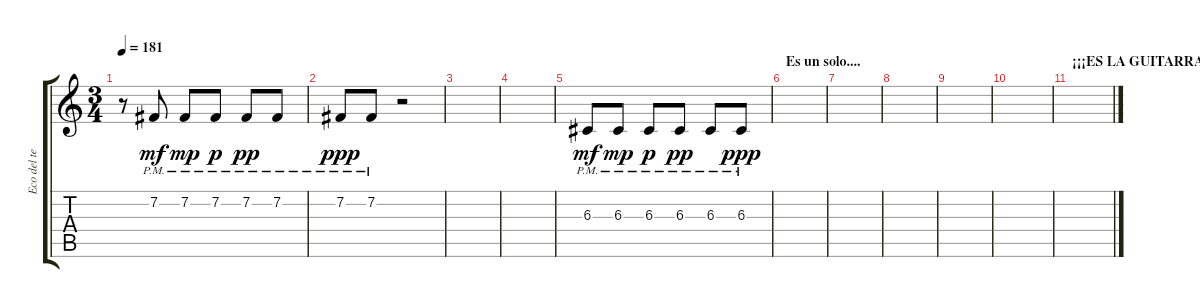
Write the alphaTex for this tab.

\track ("Eco del teclado" "Eco del te") {instrument lead1square}
\staff {score tabs}
\tuning (E4 B3 G3 D3 A2 E2) {hide}
\ts (3 4)
\tempo 181
\clef g2
\ks c
r.8{dy ppp} 7.2{pm}.8{dy mf} 7.2{pm}.8{dy mp} 7.2{pm}.8{dy p} 7.2{pm}.8{dy pp} 7.2{pm}.8 |
7.2{pm}.8{dy ppp} 7.2{pm}.8 r.2 |
|
|
6.3{pm}.8{dy mf} 6.3{pm}.8{dy mp} 6.3{pm}.8{dy p} 6.3{pm}.8{dy pp} 6.3{pm}.8 6.3{pm}.8{dy ppp} |
\section ("" "Es un solo....")
|
|
|
|
|
\section ("" "¡¡¡ES LA GUITARRA DE LOLO!!!")
